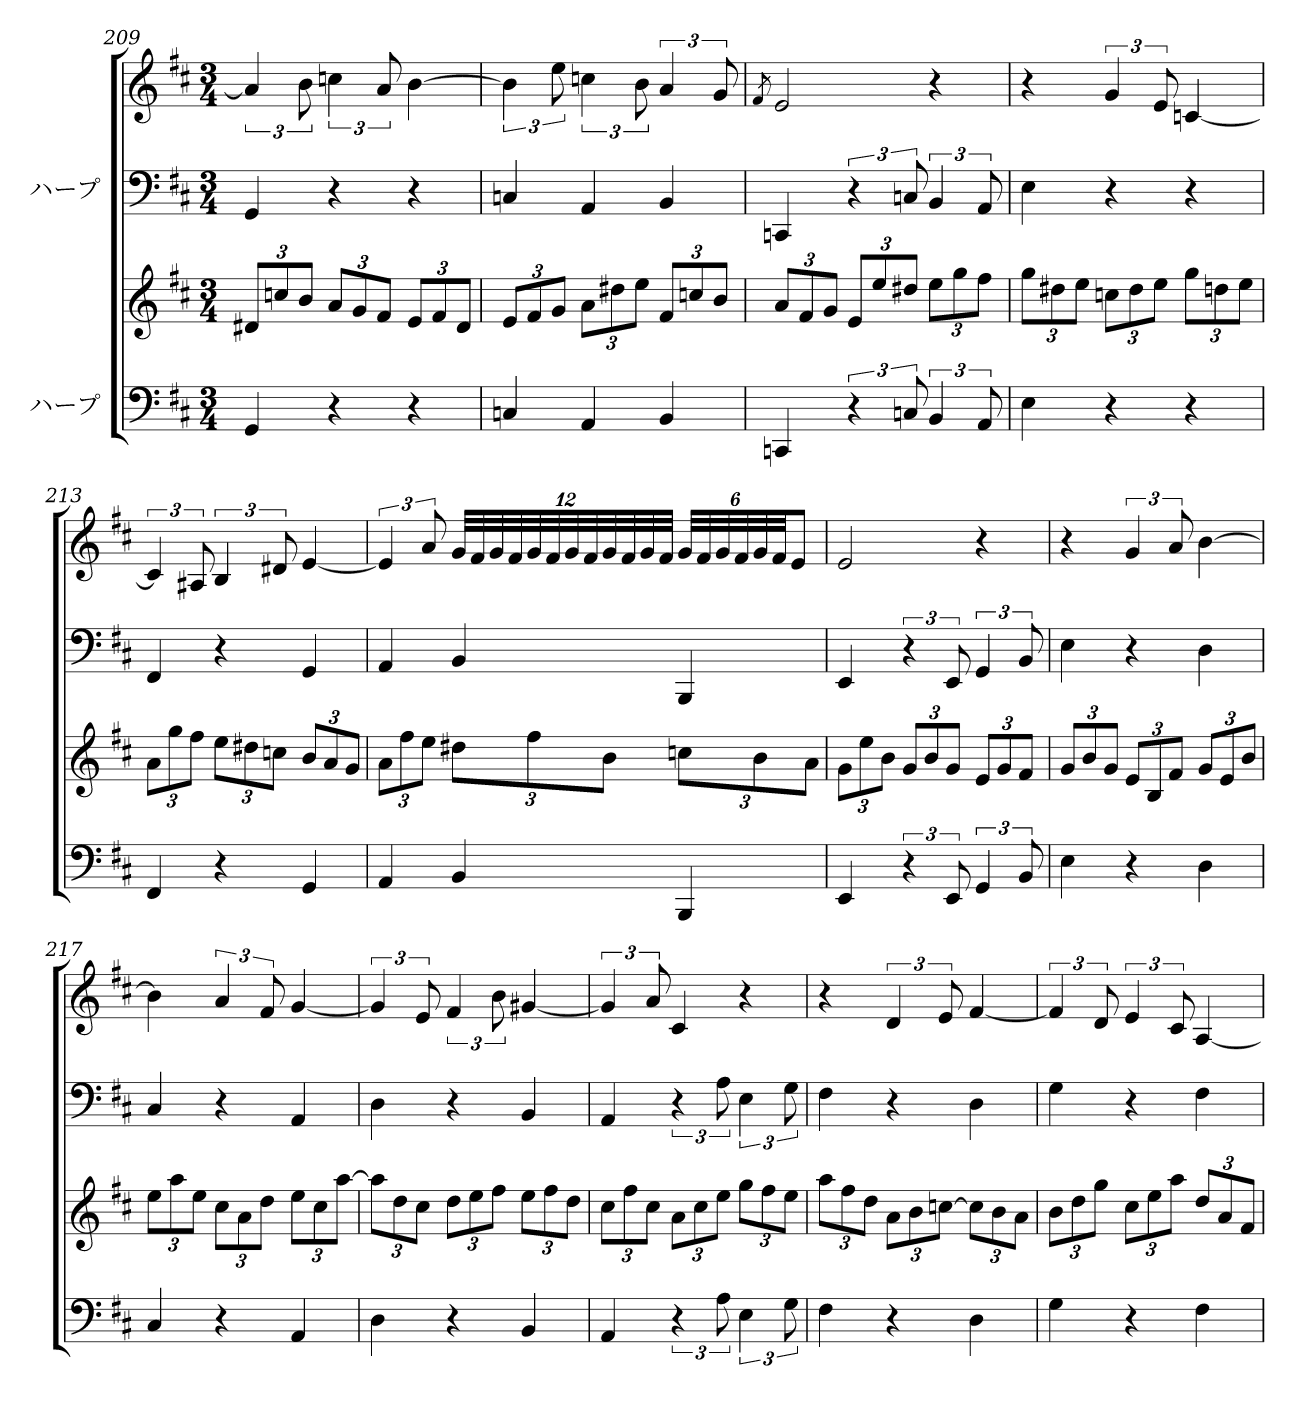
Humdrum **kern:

**kern	**kern	**kern	**kern
*part2	*part2	*part1	*part1
*staff4	*staff3	*staff2	*staff1
*I"ハープ	*	*I"ハープ	*
*clefF4	*clefG2	*clefF4	*clefG2
*k[f#c#]	*k[f#c#]	*k[f#c#]	*k[f#c#]
*M3/4	*M3/4	*M3/4	*M3/4
*	*Xbrackettup	*	*
=209	=209	=209	=209
4GG/	12d#X/L	4GG/	6a/]
.	12ccn/	.	.
.	12b/J	.	12b\
4r	12a/L	4r	6ccn\
.	12g/	.	.
.	12f#/J	.	12a/
4r	12e/L	4r	[4b\
.	12f#/	.	.
.	12d#/J	.	.
=210	=210	=210	=210
4Cn/	12e/L	4Cn/	6b\]
.	12f#/	.	.
.	12g/J	.	12ee\
4AA/	12a\L	4AA/	6ccn\
.	12dd#X\	.	.
.	12ee\J	.	12b\
4BB/	12f#/L	4BB/	6a/
.	12ccn/	.	.
.	12b/J	.	12g/
!!LO:LB:g=z
=211	=211	=211	=211
.	.	.	8qf#/
4CCn/	12a/L	4CCn/	2e/
.	12f#/	.	.
.	12g/J	.	.
6r	12e/L	6r	.
.	12ee/	.	.
12Cn/	12dd#X/J	12Cn/	.
6BB/	12ee\L	6BB/	4r
.	12gg\	.	.
12AA/	12ff#\J	12AA/	.
=212	=212	=212	=212
4E\	12gg\L	4E\	4r
.	12dd#X\	.	.
.	12ee\J	.	.
4r	12ccn\L	4r	6g/
.	12dd#\	.	.
.	12ee\J	.	12e/
4r	12gg\L	4r	[4cn/
.	12ddn\	.	.
.	12ee\J	.	.
=213	=213	=213	=213
4FF#/	12a\L	4FF#/	6c/]
.	12gg\	.	.
.	12ff#\J	.	12A#X/
4r	12ee\L	4r	6B/
.	12dd#X\	.	.
.	12ccn\J	.	12d#X/
4GG/	12b/L	4GG/	[4e/
.	12a/	.	.
.	12g/J	.	.
!!LO:PB:g=z
=214	=214	=214	=214
4AA/	12a\L	4AA/	6e/]
.	12ff#\	.	.
.	12ee\J	.	12a/
*	*	*	*Xbrackettup
4BB/	12dd#X\L	4BB/	48g/LLL
.	.	.	48f#/
.	.	.	48g/
.	.	.	48f#/
.	12ff#\	.	48g/
.	.	.	48f#/
.	.	.	48g/
.	.	.	48f#/
.	12b\J	.	48g/
.	.	.	48f#/
.	.	.	48g/
.	.	.	48f#/JJJ
4BBB/	12ccn\L	4BBB/	48g/LLL
.	.	.	48f#/
.	.	.	48g/
.	.	.	48f#/
.	12b\	.	48g/
.	.	.	48f#/JJ
.	.	.	8e/J
.	12a\J	.	.
=215	=215	=215	=215
4EE/	12g\L	4EE/	2e/
.	12ee\	.	.
.	12b\J	.	.
6r	12g/L	6r	.
.	12b/	.	.
12EE/	12g/J	12EE/	.
6GG/	12e/L	6GG/	4r
.	12g/	.	.
12BB/	12f#/J	12BB/	.
=216	=216	=216	=216
4E\	12g/L	4E\	4r
.	12b/	.	.
.	12g/J	.	.
*	*	*	*brackettup
4r	12e/L	4r	6g/
.	12B/	.	.
.	12f#/J	.	12a/
4D\	12g/L	4D\	[4b\
.	12e/	.	.
.	12b/J	.	.
!!LO:LB:g=z
=217	=217	=217	=217
4C#/	12ee\L	4C#/	4b\]
.	12aa\	.	.
.	12ee\J	.	.
4r	12cc#\L	4r	6a/
.	12a\	.	.
.	12dd\J	.	12f#/
4AA/	12ee\L	4AA/	[4g/
.	12cc#\	.	.
.	[12aa\J	.	.
=218	=218	=218	=218
4D\	12aa\L]	4D\	6g/]
.	12dd\	.	.
.	12cc#\J	.	12e/
4r	12dd\L	4r	6f#/
.	12ee\	.	.
.	12ff#\J	.	12b\
4BB/	12ee\L	4BB/	[4g#X/
.	12ff#\	.	.
.	12dd\J	.	.
=219	=219	=219	=219
4AA/	12cc#\L	4AA/	6g#/]
.	12ff#\	.	.
.	12cc#\J	.	12a/
6r	12a\L	6r	4c#/
.	12cc#\	.	.
12A\	12ee\J	12A\	.
6E\	12gg\L	6E\	4r
.	12ff#\	.	.
12G\	12ee\J	12G\	.
=220	=220	=220	=220
4F#\	12aa\L	4F#\	4r
.	12ff#\	.	.
.	12dd\J	.	.
4r	12a\L	4r	6d/
.	12b\	.	.
.	[12ccn\J	.	12e/
4D\	12cc\L]	4D\	[4f#/
.	12b\	.	.
.	12a\J	.	.
!!LO:LB:g=z
=221	=221	=221	=221
4G\	12b\L	4G\	6f#/]
.	12dd\	.	.
.	12gg\J	.	12d/
4r	12cc#\L	4r	6e/
.	12ee\	.	.
.	12aa\J	.	12c#/
4F#\	12dd/L	4F#\	[4A/
.	12a/	.	.
.	12f#/J	.	.
=	=	=	=
*-	*-	*-	*-
